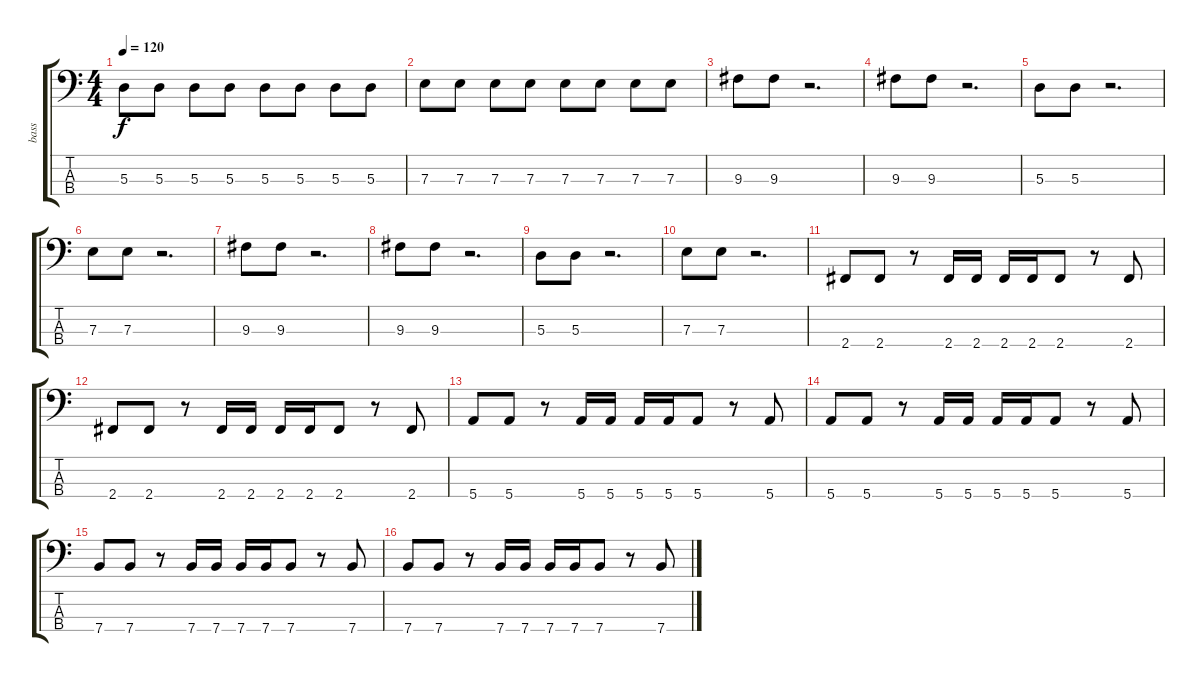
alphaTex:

\track ("bass" "bass") {instrument electricbassfinger}
\staff {score tabs}
\tuning (G2 D2 A1 E1) {hide}
\ts (4 4)
\tempo 120
\clef f4
\ks c
5.3.8{dy f} 5.3.8 5.3.8 5.3.8 5.3.8 5.3.8 5.3.8 5.3.8 |
7.3.8 7.3.8 7.3.8 7.3.8 7.3.8 7.3.8 7.3.8 7.3.8 |
9.3.8 9.3.8 r.2{d} |
9.3.8 9.3.8 r.2{d} |
5.3.8 5.3.8 r.2{d} |
7.3.8 7.3.8 r.2{d} |
9.3.8 9.3.8 r.2{d} |
9.3.8 9.3.8 r.2{d} |
5.3.8 5.3.8 r.2{d} |
7.3.8 7.3.8 r.2{d} |
2.4.8 2.4.8 r.8 2.4.16 2.4.16 2.4.16 2.4.16 2.4.8 r.8 2.4.8 |
2.4.8 2.4.8 r.8 2.4.16 2.4.16 2.4.16 2.4.16 2.4.8 r.8 2.4.8 |
5.4.8 5.4.8 r.8 5.4.16 5.4.16 5.4.16 5.4.16 5.4.8 r.8 5.4.8 |
5.4.8 5.4.8 r.8 5.4.16 5.4.16 5.4.16 5.4.16 5.4.8 r.8 5.4.8 |
7.4.8 7.4.8 r.8 7.4.16 7.4.16 7.4.16 7.4.16 7.4.8 r.8 7.4.8 |
7.4.8 7.4.8 r.8 7.4.16 7.4.16 7.4.16 7.4.16 7.4.8 r.8 7.4.8
